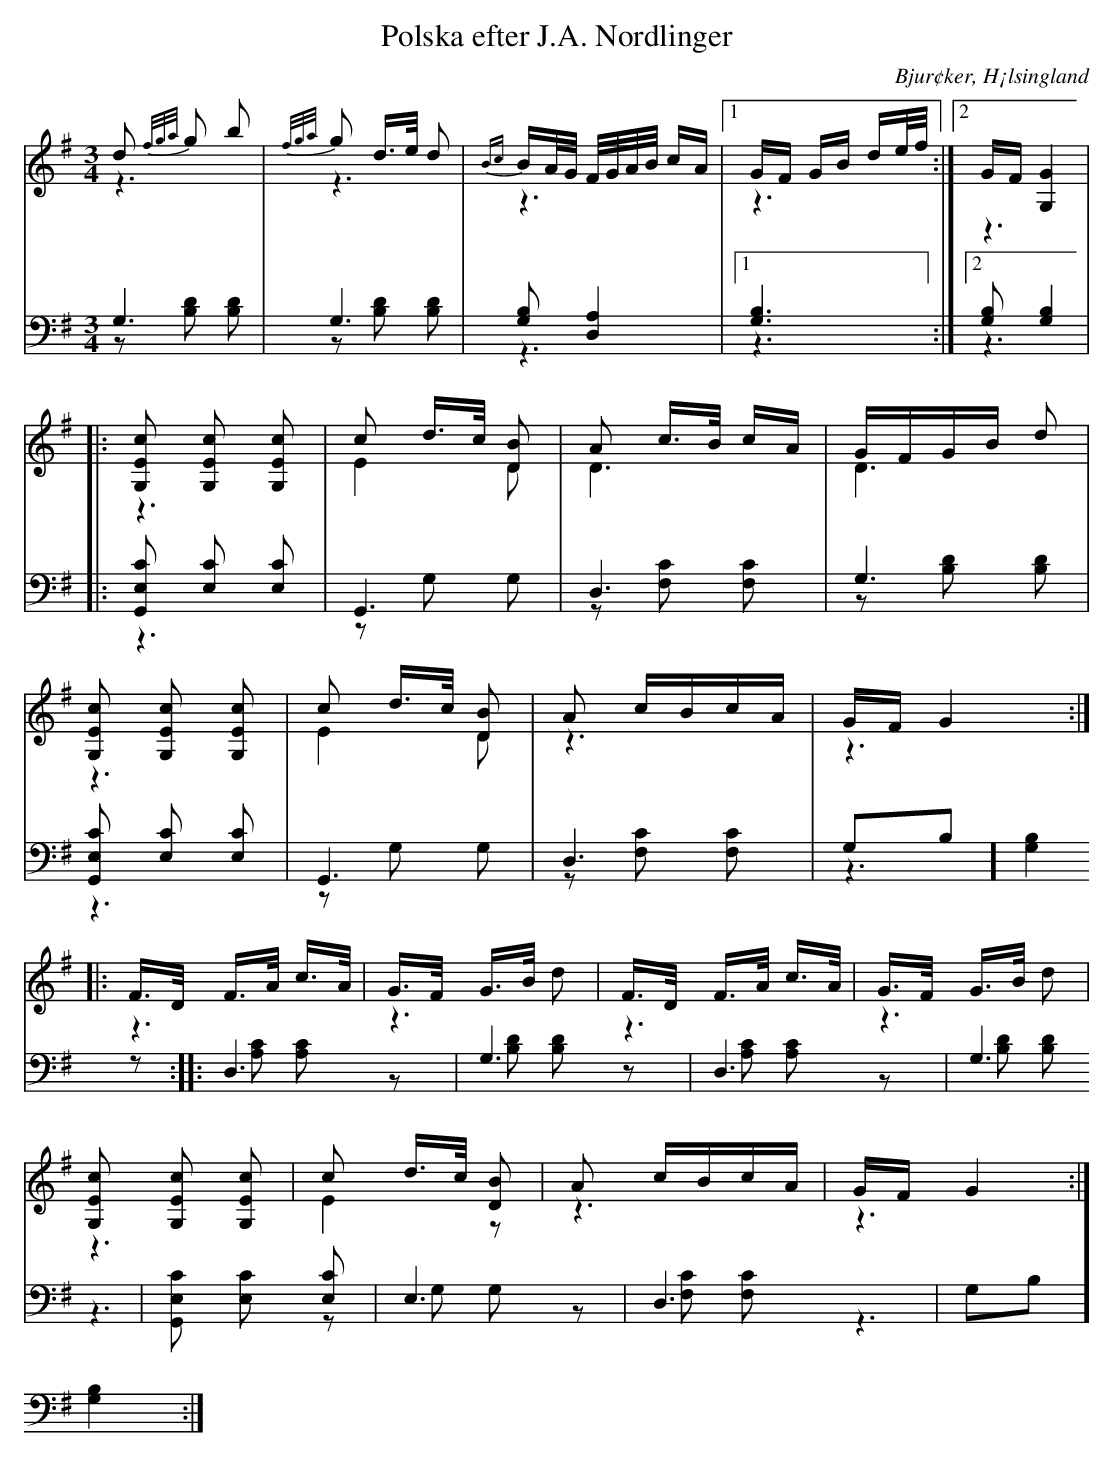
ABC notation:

X:1
T: Polska efter J.A. Nordlinger
O: Bjur¢ker, H¡lsingland
M: 3/4
L: 1/16
K: G
V:1
V:2 merge
V:3
V:4 merge
V:1
d2 {f/g/a/}g2 b2 |{f/g/a/}g2 d>e d2|{Bc}BA/G/ F/G/A/B/ cA|1 GF GB de/f/ :|2 GF[G,4G4]|
|:[G,2E2c2] [G,2E2c2] [G,2E2c2]|c2 d>c [D2B2]|A2 c>B cA|GFGB d2|
[G,2E2c2] [G,2E2c2] [G,2E2c2]|c2 d>c [D2B2]|A2 cBcA|GF G4:|
|:F>D F>A c>A|G>F G>B d2|F>D F>A c>A|G>F G>B d2|
[G,2E2c2] [G,2E2c2] [G,2E2c2]|c2 d>c [D2B2]|A2 cBcA|GF G4:|
V:2
z6 |z6 |z6 |1 z6 :|2 z6 |
|:z6 |E4 D2 |D6 |D6 |
z6 |E4 D2 |z6 |z6 :|
|:z6 |z6 |z6 |z6 |
z6 |E4 z2 |z6 |z6 :|
V:3 clef=bass
G,6 |G,6 |[G,2B,2] [D,4A,4] |1 [G,6B,6] :|2 [G,2B,2] [G,4B,4] |
|:[G,,2E,2C2] [E,2C2] [E,2C2]|G,,6 |D,6 |G,6 |
[G,,2E,2C2] [E,2C2] [E,2C2]|G,,6 |D,6 |G,2B,2] [G,4B,4] :|
|:D,6 |G,6 |D,6 |G,6 |
[G,,2E,2C2] [E,2C2] [E,2C2]|E,6 |D,6 |G,2B,2] [G,4B,4] :|
V:4 clef=bass
z2 [B,2D2] [B,2D2]|z2 [B,2D2] [B,2D2]|z6 |1 z6 :|2 z6 |
|:z6 |z2 G,2 G,2|z2 [F,2C2] [F,2C2] |z2 [B,2D2] [B,2D2]|
z6 |z2 G,2 G,2|z2 [F,2C2] [F,2C2] |z6 :|
|:z2 [A,2C2] [A,2C2]|z2 [B,2D2] [B,2D2]|z2 [A,2C2] [A,2C2]|z2 [B,2D2] [B,2D2] |
z6 |z2 G,2 G,2|z2 [F,2C2] [F,2C2]|z6 :|
